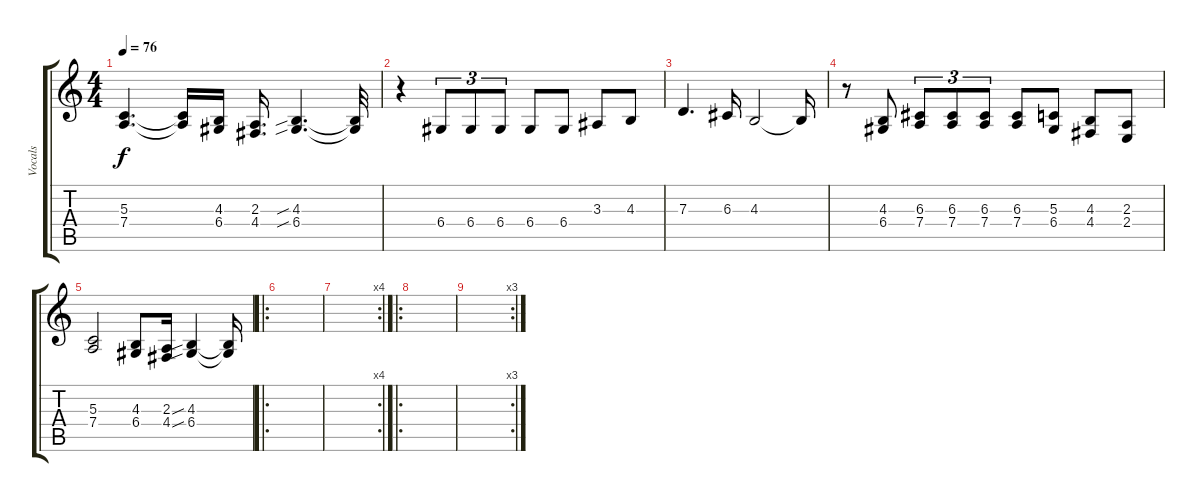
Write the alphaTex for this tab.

\track ("Vocals" "Vocals") {instrument choiraahs}
\staff {score tabs}
\tuning (E4 B3 G3 D3 A2 E2) {hide}
\ts (4 4)
\tempo 76
\clef g2
\ks c
(5.3 7.4).4{d dy f} (5.3{t} 7.4{t}).16 (4.3 6.4).16 (2.3 4.4).16{d} (4.3{sib} 6.4{sib}).4{d} (4.3{t} 6.4{t}).32 |
r.4 6.4.8{tu (3 2)} 6.4.8{tu (3 2)} 6.4.8{tu (3 2)} 6.4.8 6.4.8 3.3.8 4.3.8 |
7.3.4{d} 6.3.16 4.3.2 4.3{t}.16 |
r.8 (4.3 6.4).8 (6.3 7.4).8{tu (3 2)} (6.3 7.4).8{tu (3 2)} (6.3 7.4).8{tu (3 2)} (6.3 7.4).8 (5.3 6.4).8 (4.3 4.4).8 (2.3 2.4).8 |
(5.3 7.4).2 (4.3 6.4).8 (2.3 4.4).16 (4.3{sib} 6.4{sib}).4 (4.3{t} 6.4{t}).16 |
\ro
|
\rc 4
|
\ro
|
\rc 3
